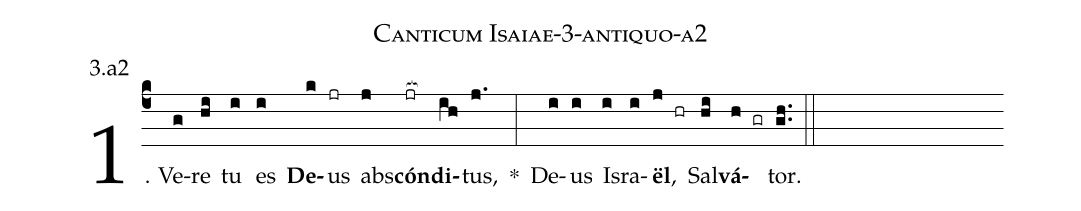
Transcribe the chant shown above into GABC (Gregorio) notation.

name: Canticum Isaiae-3-antiquo-a2;
annotation: 3.a2;
%%
(c4)1. Ve(g)re(hi) tu(i) es(i) <b>De</b>(k)us(jr) abs(j)<b>cón</b>(jr[ocb:1{])<b>di</b>(ih[ocb:0}])tus,(j.) *(:) De(i)us(i) Is(i)ra(i)<b>ël</b>,(j hr) Sal(hi)<b>vá</b>(h gr)tor.(gh..) (::)
